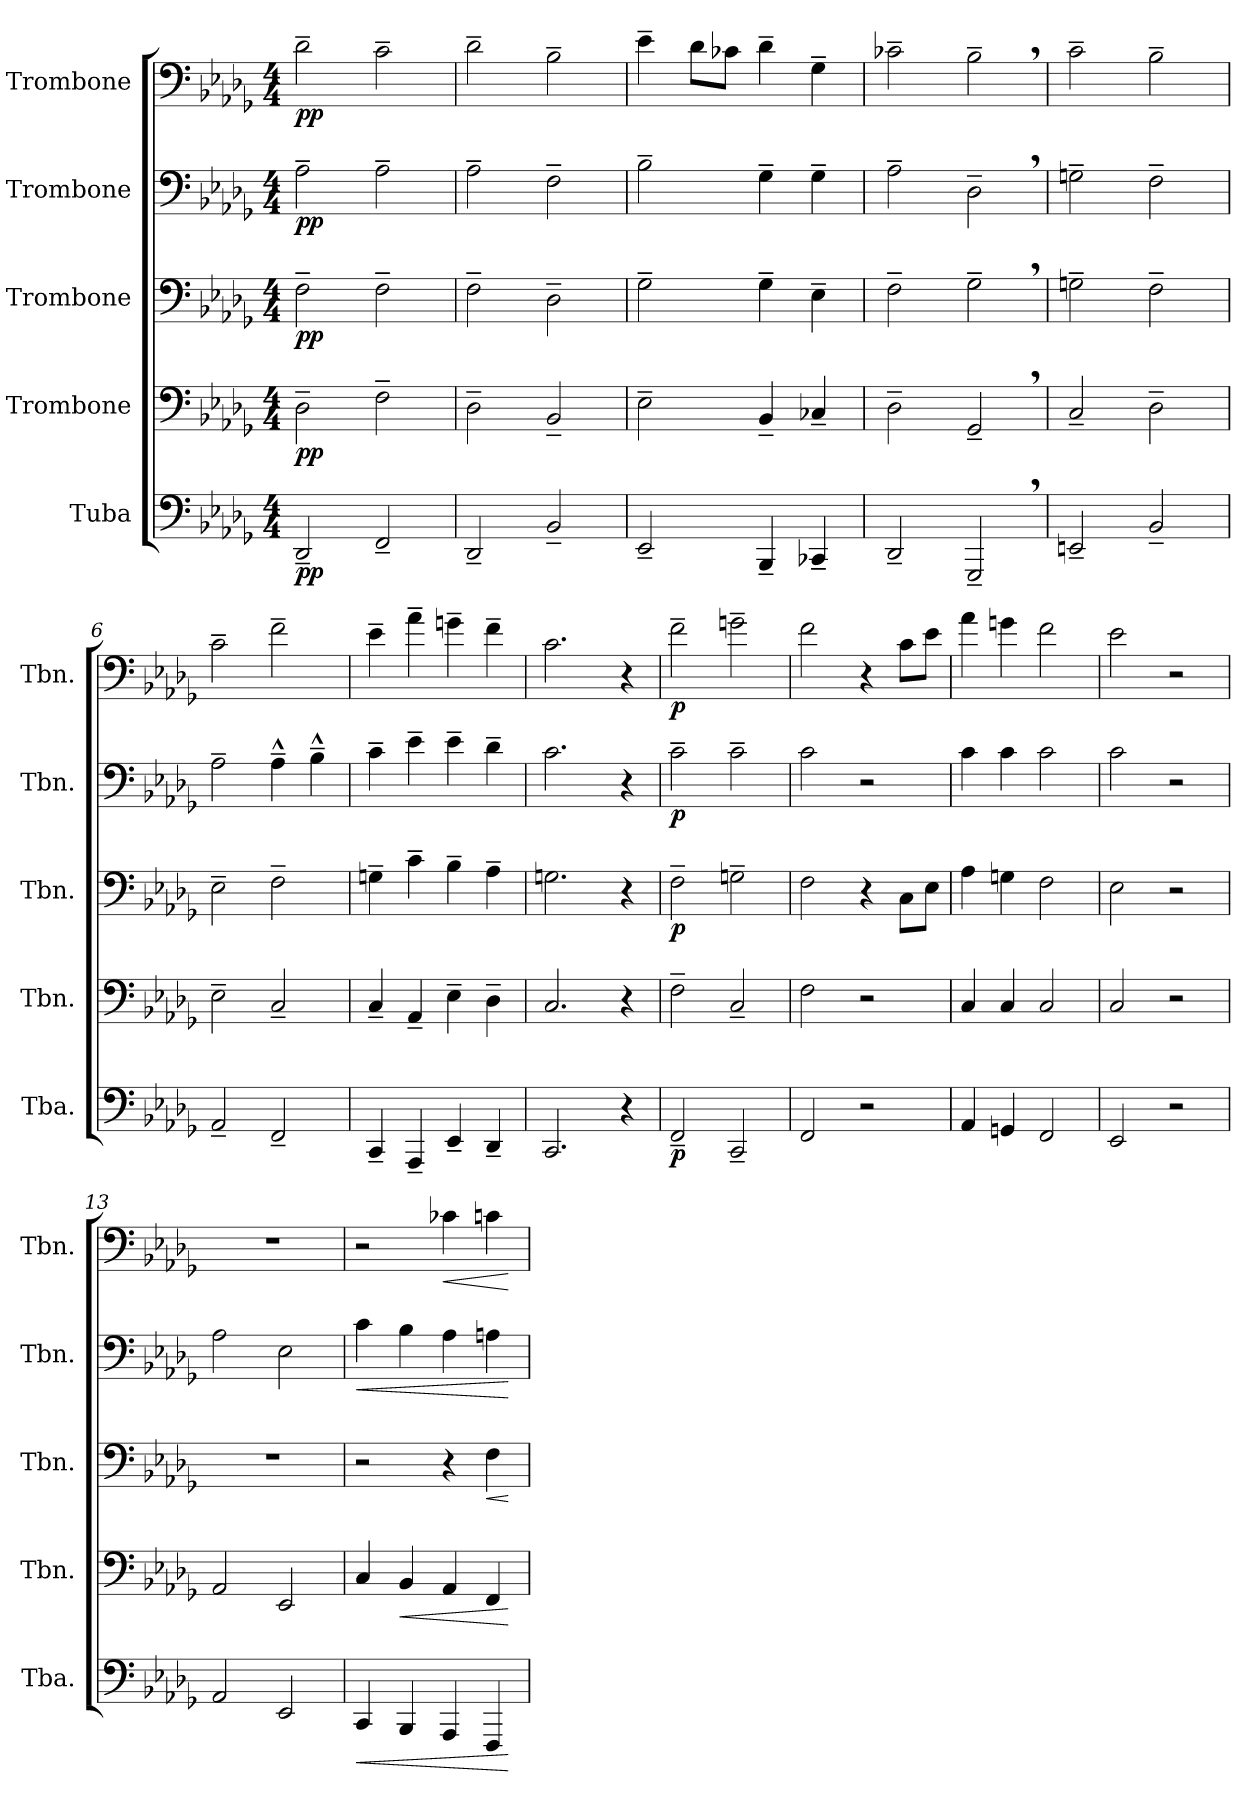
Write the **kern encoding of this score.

**kern	**dynam	**kern	**dynam	**kern	**dynam	**kern	**dynam	**kern	**dynam
*part5	*part5	*part4	*part4	*part3	*part3	*part2	*part2	*part1	*part1
*staff5	*staff5	*staff4	*staff4	*staff3	*staff3	*staff2	*staff2	*staff1	*staff1
*I"Tuba	*	*I"Trombone	*	*I"Trombone	*	*I"Trombone	*	*I"Trombone	*
*I'Tba.	*	*I'Tbn.	*	*I'Tbn.	*	*I'Tbn.	*	*I'Tbn.	*
*clefF4	*	*clefF4	*	*clefF4	*	*clefF4	*	*clefF4	*
*k[b-e-a-d-g-]	*	*k[b-e-a-d-g-]	*	*k[b-e-a-d-g-]	*	*k[b-e-a-d-g-]	*	*k[b-e-a-d-g-]	*
*M4/4	*	*M4/4	*	*M4/4	*	*M4/4	*	*M4/4	*
*MM80	*	*MM80	*	*MM80	*	*MM80	*	*MM80	*
=1	=1	=1	=1	=1	=1	=1	=1	=1	=1
!	!LO:DY:b	!	!LO:DY:b	!	!LO:DY:b	!	!LO:DY:b	!	!LO:DY:b
2DD-~/	pp	2D-~\	pp	2F~\	pp	2A-~\	pp	2d-~\	pp
2FF~/	.	2F~\	.	2F~\	.	2A-~\	.	2c~\	.
=2	=2	=2	=2	=2	=2	=2	=2	=2	=2
2DD-~/	.	2D-~\	.	2F~\	.	2A-~\	.	2d-~\	.
2BB-~/	.	2BB-~/	.	2D-~\	.	2F~\	.	2B-~\	.
=3	=3	=3	=3	=3	=3	=3	=3	=3	=3
2EE-~/	.	2E-~\	.	2G-~\	.	2B-~\	.	4e-~\	.
.	.	.	.	.	.	.	.	8d-\L	.
.	.	.	.	.	.	.	.	8c-X\J	.
4BBB-~/	.	4BB-~/	.	4G-~\	.	4G-~\	.	4d-~\	.
4CC-X~/	.	4C-X~/	.	4E-~\	.	4G-~\	.	4G-~\	.
=4	=4	=4	=4	=4	=4	=4	=4	=4	=4
2DD-~/	.	2D-~\	.	2F~\	.	2A-~\	.	2c-X~\	.
2GGG-~,/	.	2GG-~,/	.	2G-~,\	.	2D-~,\	.	2B-~,\	.
=5	=5	=5	=5	=5	=5	=5	=5	=5	=5
2EEn~/	.	2C~/	.	2Gn~\	.	2Gn~\	.	2c~\	.
2BB-~/	.	2D-~\	.	2F~\	.	2F~\	.	2B-~\	.
=6	=6	=6	=6	=6	=6	=6	=6	=6	=6
2AA-~/	.	2E-~\	.	2E-~\	.	2A-~\	.	2c~\	.
2FF~/	.	2C~/	.	2F~\	.	4A-~^^\	.	2f~\	.
.	.	.	.	.	.	4B-~^^\	.	.	.
=7	=7	=7	=7	=7	=7	=7	=7	=7	=7
4CC~/	.	4C~/	.	4Gn~\	.	4c~\	.	4e-~\	.
4AAA-~/	.	4AA-~/	.	4c~\	.	4e-~\	.	4a-~\	.
4EE-~/	.	4E-~\	.	4B-~\	.	4e-~\	.	4gn~\	.
4DD-~/	.	4D-~\	.	4A-~\	.	4d-~\	.	4f~\	.
=8	=8	=8	=8	=8	=8	=8	=8	=8	=8
2.CC/	.	2.C/	.	2.Gn\	.	2.c\	.	2.c\	.
4r	.	4r	.	4r	.	4r	.	4r	.
=9	=9	=9	=9	=9	=9	=9	=9	=9	=9
!	!LO:DY:b	!	!	!	!LO:DY:b	!	!LO:DY:b	!	!LO:DY:b
2FF~/	p	2F~\	.	2F~\	p	2c~\	p	2f~\	p
2CC~/	.	2C~/	.	2Gn~\	.	2c~\	.	2gn~\	.
!!LO:LB:g=z
=10	=10	=10	=10	=10	=10	=10	=10	=10	=10
2FF/	.	2F\	.	2F\	.	2c\	.	2f\	.
2r	.	2r	.	4r	.	2r	.	4r	.
.	.	.	.	8C\L	.	.	.	8c\L	.
.	.	.	.	8E-\J	.	.	.	8e-\J	.
=11	=11	=11	=11	=11	=11	=11	=11	=11	=11
4AA-/	.	4C/	.	4A-\	.	4c\	.	4a-\	.
4GGn/	.	4C/	.	4Gn\	.	4c\	.	4gn\	.
2FF/	.	2C/	.	2F\	.	2c\	.	2f\	.
=12	=12	=12	=12	=12	=12	=12	=12	=12	=12
2EE-/	.	2C/	.	2E-\	.	2c\	.	2e-\	.
2r	.	2r	.	2r	.	2r	.	2r	.
=13	=13	=13	=13	=13	=13	=13	=13	=13	=13
2AA-/	.	2AA-/	.	1r	.	2A-\	.	1r	.
2EE-/	.	2EE-/	.	.	.	2E-\	.	.	.
=14	=14	=14	=14	=14	=14	=14	=14	=14	=14
!	!LO:HP:b	!	!	!	!	!	!LO:HP:b	!	!
4CC/	<	4C/	.	2r	.	4c\	<	2r	.
!	!	!	!LO:HP:b	!	!	!	!	!	!
4BBB-/	.	4BB-/	<	.	.	4B-\	.	.	.
!	!	!	!	!	!	!	!	!	!LO:HP:b
4AAA-/	.	4AA-/	.	4r	.	4A-\	.	4c-X\	<
!	!	!	!	!	!LO:HP:b	!	!	!	!
4FFF/	.	4FF/	.	4F\	<	4An\	.	4cn\	.
.	[	.	[	.	[	.	[	.	[
=	=	=	=	=	=	=	=	=	=
*-	*-	*-	*-	*-	*-	*-	*-	*-	*-
